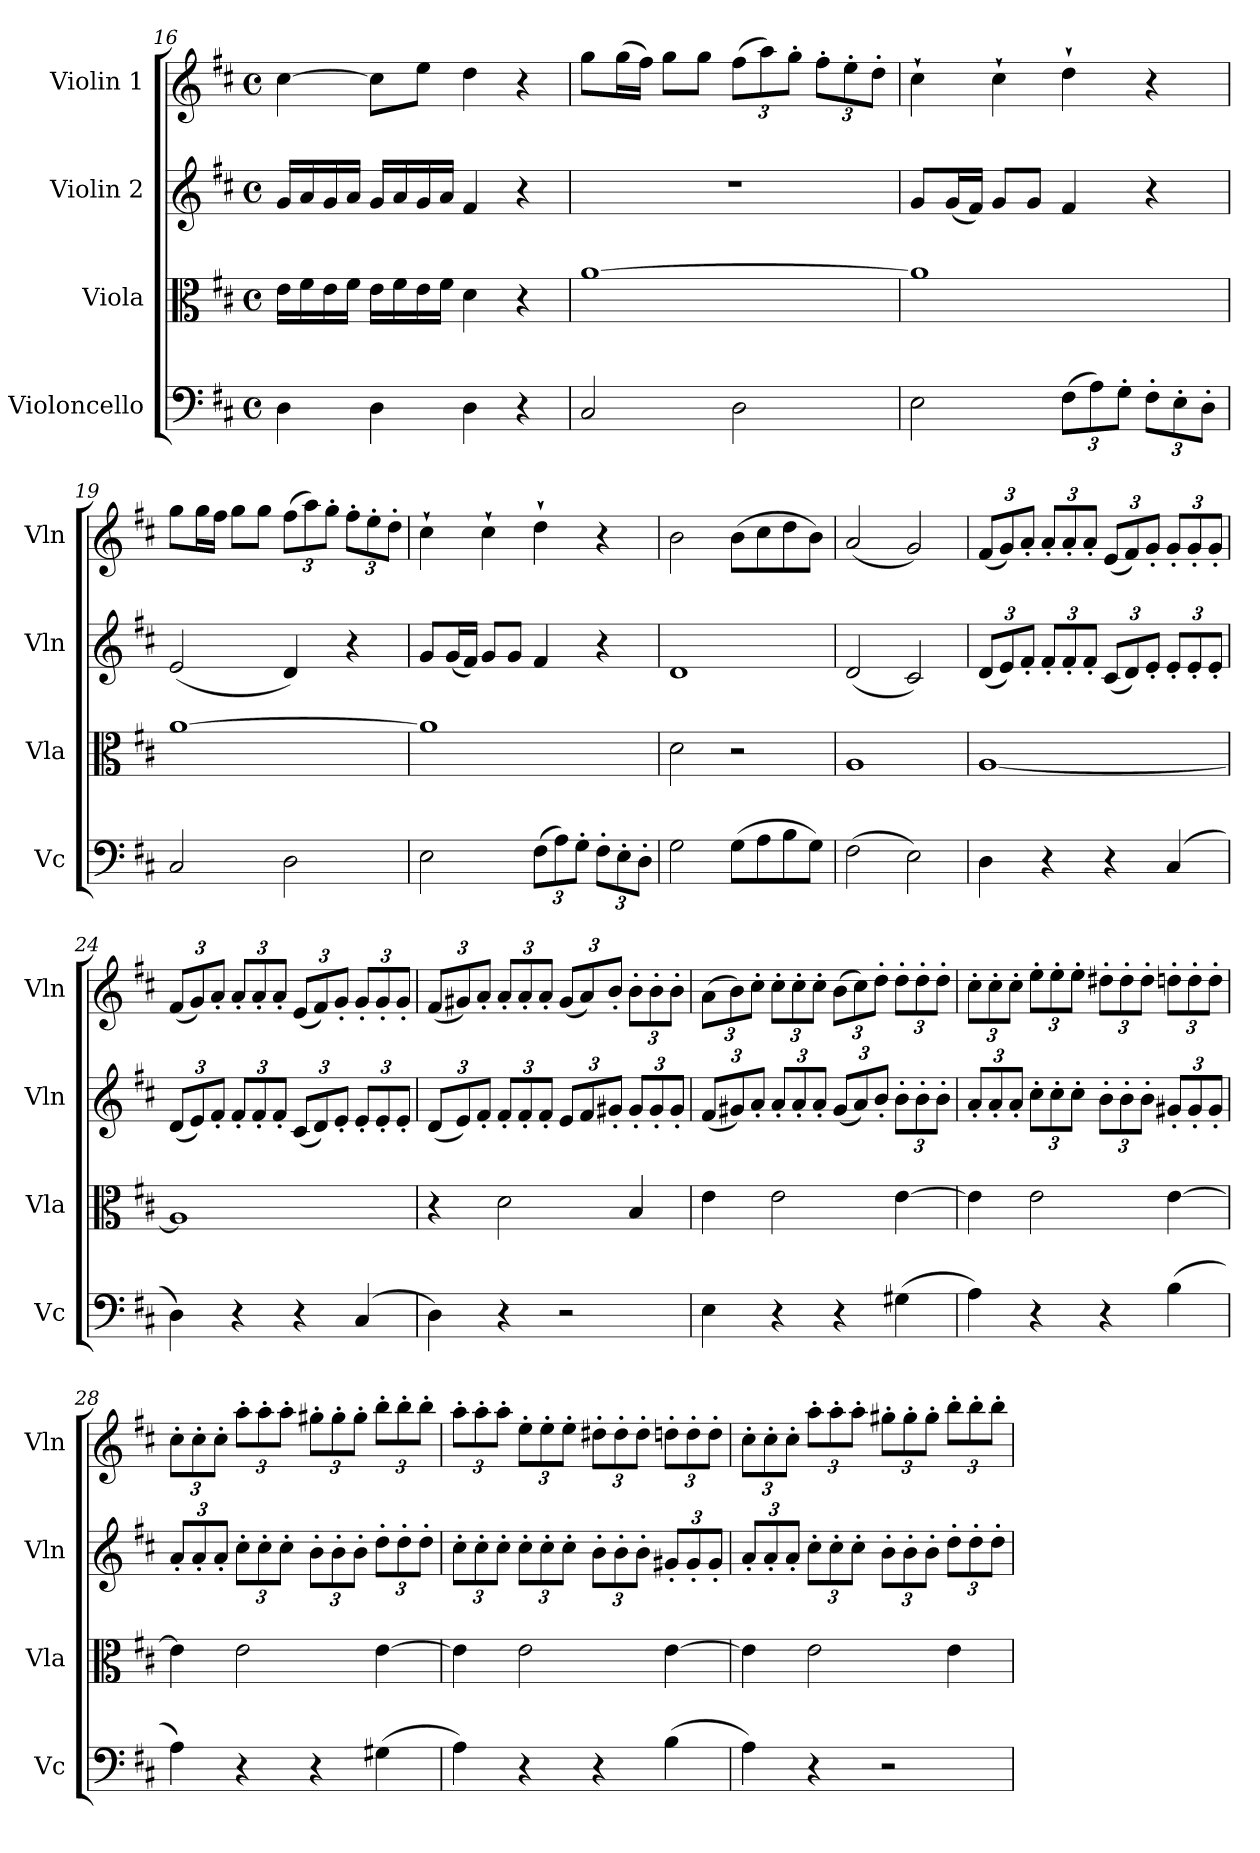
**kern	**kern	**kern	**kern
*part4	*part3	*part2	*part1
*staff4	*staff3	*staff2	*staff1
*I"Violoncello	*I"Viola	*I"Violin 2	*I"Violin 1
*I'Vc	*I'Vla	*I'Vln	*I'Vln
*clefF4	*clefC3	*clefG2	*clefG2
*k[f#c#]	*k[f#c#]	*k[f#c#]	*k[f#c#]
*M4/4	*M4/4	*M4/4	*M4/4
*met(c)	*met(c)	*met(c)	*met(c)
=16	=16	=16	=16
4D\	16e\LL	16g/LL	[4cc#\
.	16f#\	16a/	.
.	16e\	16g/	.
.	16f#\JJ	16a/JJ	.
4D\	16e\LL	16g/LL	8cc#\L]
.	16f#\	16a/	.
.	16e\	16g/	8ee\J
.	16f#\JJ	16a/JJ	.
4D\	4d\	4f#/	4dd\
4r	4r	4r	4r
=17	=17	=17	=17
2C#/	[1a	1r	8gg\L
.	.	.	(>16gg\L
.	.	.	16ff#\JJ)
.	.	.	8gg\L
.	.	.	8gg\J
*	*	*	*Xbrackettup
2D\	.	.	(>12ff#\L
.	.	.	12aa\)
.	.	.	12gg'\J
.	.	.	12ff#'\L
.	.	.	12ee'\
.	.	.	12dd'\J
=18	=18	=18	=18
2E\	1a]	8g/L	4cc#`\
.	.	(<16g/L	.
.	.	16f#/JJ)	.
.	.	8g/L	4cc#`\
.	.	8g/J	.
*Xbrackettup	*	*	*
(>12F#\L	.	4f#/	4dd`\
12A\)	.	.	.
12G'\J	.	.	.
12F#'\L	.	4r	4r
12E'\	.	.	.
12D'\J	.	.	.
!!LO:LB:g=z
=19	=19	=19	=19
2C#/	[1a	(<2e/	8gg\L
.	.	.	16gg\L
.	.	.	16ff#\JJ
.	.	.	8gg\L
.	.	.	8gg\J
2D\	.	4d/)	(>12ff#\L
.	.	.	12aa\)
.	.	.	12gg'\J
.	.	4r	12ff#'\L
.	.	.	12ee'\
.	.	.	12dd'\J
=20	=20	=20	=20
2E\	1a]	8g/L	4cc#`\
.	.	(<16g/L	.
.	.	16f#/JJ)	.
.	.	8g/L	4cc#`\
.	.	8g/J	.
(>12F#\L	.	4f#/	4dd`\
12A\)	.	.	.
12G'\J	.	.	.
12F#'\L	.	4r	4r
12E'\	.	.	.
12D'\J	.	.	.
=21	=21	=21	=21
2G\	2d\	1d	2b\
(>8G\L	2r	.	(>8b\L
8A\	.	.	8cc#\
8B\	.	.	8dd\
8G\J)	.	.	8b\J)
=22	=22	=22	=22
(>2F#\	1A	(<2d/	(<2a/
2E\)	.	2c#/)	2g/)
=23	=23	=23	=23
*	*	*Xbrackettup	*
4D\	[1A	(<12d/L	(<12f#/L
.	.	12e/)	12g/)
.	.	12f#'/J	12a'/J
4r	.	12f#'/L	12a'/L
.	.	12f#'/	12a'/
.	.	12f#'/J	12a'/J
4r	.	(<12c#/L	(<12e/L
.	.	12d/)	12f#/)
.	.	12e'/J	12g'/J
(>4C#/	.	12e'/L	12g'/L
.	.	12e'/	12g'/
.	.	12e'/J	12g'/J
=24	=24	=24	=24
4D\)	1A]	(<12d/L	(<12f#/L
.	.	12e/)	12g/)
.	.	12f#'/J	12a'/J
4r	.	12f#'/L	12a'/L
.	.	12f#'/	12a'/
.	.	12f#'/J	12a'/J
4r	.	(<12c#/L	(<12e/L
.	.	12d/)	12f#/)
.	.	12e'/J	12g'/J
(>4C#/	.	12e'/L	12g'/L
.	.	12e'/	12g'/
.	.	12e'/J	12g'/J
!!LO:PB:g=z
=25	=25	=25	=25
4D\)	4r	(<12d/L	(<12f#/L
.	.	12e/)	12g#X/)
.	.	12f#'/J	12a'/J
4r	2d\	12f#'/L	12a'/L
.	.	12f#'/	12a'/
.	.	12f#'/J	12a'/J
2r	.	12e/L	(<12g#/L
.	.	12f#/	12a/)
.	.	12g#X'/J	12b'/J
.	4B/	12g#'/L	12b'\L
.	.	12g#'/	12b'\
.	.	12g#'/J	12b'\J
=26	=26	=26	=26
4E\	4e\	(<12f#/L	(>12a\L
.	.	12g#X/)	12b\)
.	.	12a'/J	12cc#'\J
4r	2e\	12a'/L	12cc#'\L
.	.	12a'/	12cc#'\
.	.	12a'/J	12cc#'\J
4r	.	(<12g#/L	(>12b\L
.	.	12a/)	12cc#\)
.	.	12b'/J	12dd'\J
(>4G#X\	[4e\	12b'\L	12dd'\L
.	.	12b'\	12dd'\
.	.	12b'\J	12dd'\J
=27	=27	=27	=27
4A\)	4e\]	12a'/L	12cc#'\L
.	.	12a'/	12cc#'\
.	.	12a'/J	12cc#'\J
4r	2e\	12cc#'\L	12ee'\L
.	.	12cc#'\	12ee'\
.	.	12cc#'\J	12ee'\J
4r	.	12b'\L	12dd#X'\L
.	.	12b'\	12dd#'\
.	.	12b'\J	12dd#'\J
(>4B\	[4e\	12g#X'/L	12ddn'\L
.	.	12g#'/	12dd'\
.	.	12g#'/J	12dd'\J
=28	=28	=28	=28
4A\)	4e\]	12a'/L	12cc#'\L
.	.	12a'/	12cc#'\
.	.	12a'/J	12cc#'\J
4r	2e\	12cc#'\L	12aa'\L
.	.	12cc#'\	12aa'\
.	.	12cc#'\J	12aa'\J
4r	.	12b'\L	12gg#X'\L
.	.	12b'\	12gg#'\
.	.	12b'\J	12gg#'\J
(>4G#X\	[4e\	12dd'\L	12bb'\L
.	.	12dd'\	12bb'\
.	.	12dd'\J	12bb'\J
!!LO:LB:g=z
=29	=29	=29	=29
4A\)	4e\]	12cc#'\L	12aa'\L
.	.	12cc#'\	12aa'\
.	.	12cc#'\J	12aa'\J
4r	2e\	12cc#'\L	12ee'\L
.	.	12cc#'\	12ee'\
.	.	12cc#'\J	12ee'\J
4r	.	12b'\L	12dd#X'\L
.	.	12b'\	12dd#'\
.	.	12b'\J	12dd#'\J
(>4B\	[4e\	12g#X'/L	12ddn'\L
.	.	12g#'/	12dd'\
.	.	12g#'/J	12dd'\J
=30	=30	=30	=30
4A\)	4e\]	12a'/L	12cc#'\L
.	.	12a'/	12cc#'\
.	.	12a'/J	12cc#'\J
4r	2e\	12cc#'\L	12aa'\L
.	.	12cc#'\	12aa'\
.	.	12cc#'\J	12aa'\J
2r	.	12b'\L	12gg#X'\L
.	.	12b'\	12gg#'\
.	.	12b'\J	12gg#'\J
.	4e\	12dd'\L	12bb'\L
.	.	12dd'\	12bb'\
.	.	12dd'\J	12bb'\J
=	=	=	=
*-	*-	*-	*-
